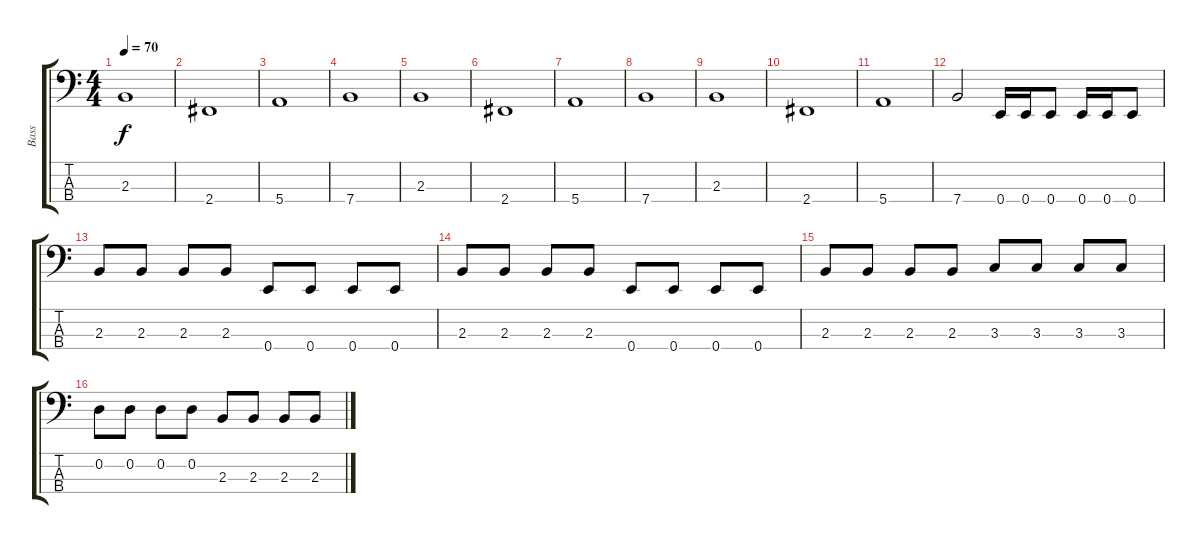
\track ("Bass" "Bass") {instrument electricbassfinger}
\staff {score tabs}
\tuning (G2 D2 A1 E1) {hide}
\ts (4 4)
\tempo 70
\clef f4
\ks c
2.3.1{dy f} |
2.4.1 |
5.4.1 |
7.4.1 |
2.3.1 |
2.4.1 |
5.4.1 |
7.4.1 |
2.3.1 |
2.4.1 |
5.4.1 |
7.4.2 0.4.16 0.4.16 0.4.8 0.4.16 0.4.16 0.4.8 |
2.3.8 2.3.8 2.3.8 2.3.8 0.4.8 0.4.8 0.4.8 0.4.8 |
2.3.8 2.3.8 2.3.8 2.3.8 0.4.8 0.4.8 0.4.8 0.4.8 |
2.3.8 2.3.8 2.3.8 2.3.8 3.3.8 3.3.8 3.3.8 3.3.8 |
0.2.8 0.2.8 0.2.8 0.2.8 2.3.8 2.3.8 2.3.8 2.3.8
